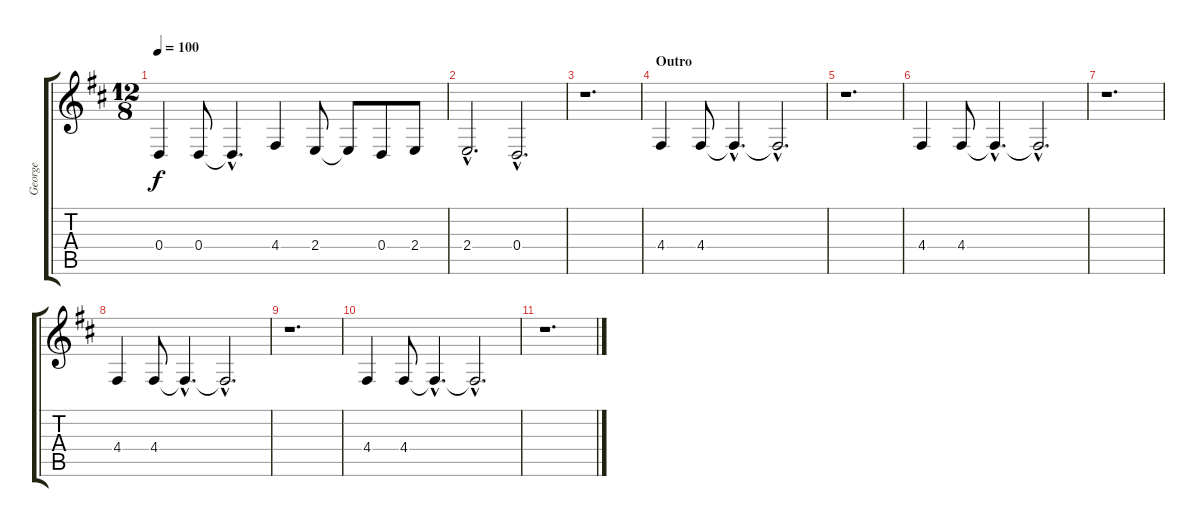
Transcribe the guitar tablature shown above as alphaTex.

\track ("George" "George") {instrument baritonesax}
\staff {score tabs}
\tuning (E4 B3 G3 D3 A2 E2) {hide}
\ts (12 8)
\tempo 100
\clef g2
\ks d
0.4.4{dy f} 0.4.8 0.4{hac t}.4{d} 4.4.4 2.4.8 2.4{t}.8 0.4.8 2.4.8 |
2.4{hac}.2{d} 0.4{hac}.2{d} |
r.1{d} |
\section ("" "Outro")
4.4.4 4.4.8 4.4{hac t}.4{d} 4.4{hac t}.2{d} |
r.1{d} |
4.4.4 4.4.8 4.4{hac t}.4{d} 4.4{hac t}.2{d} |
r.1{d} |
4.4.4 4.4.8 4.4{hac t}.4{d} 4.4{hac t}.2{d} |
r.1{d} |
4.4.4 4.4.8 4.4{hac t}.4{d} 4.4{hac t}.2{d} |
r.1{d}
